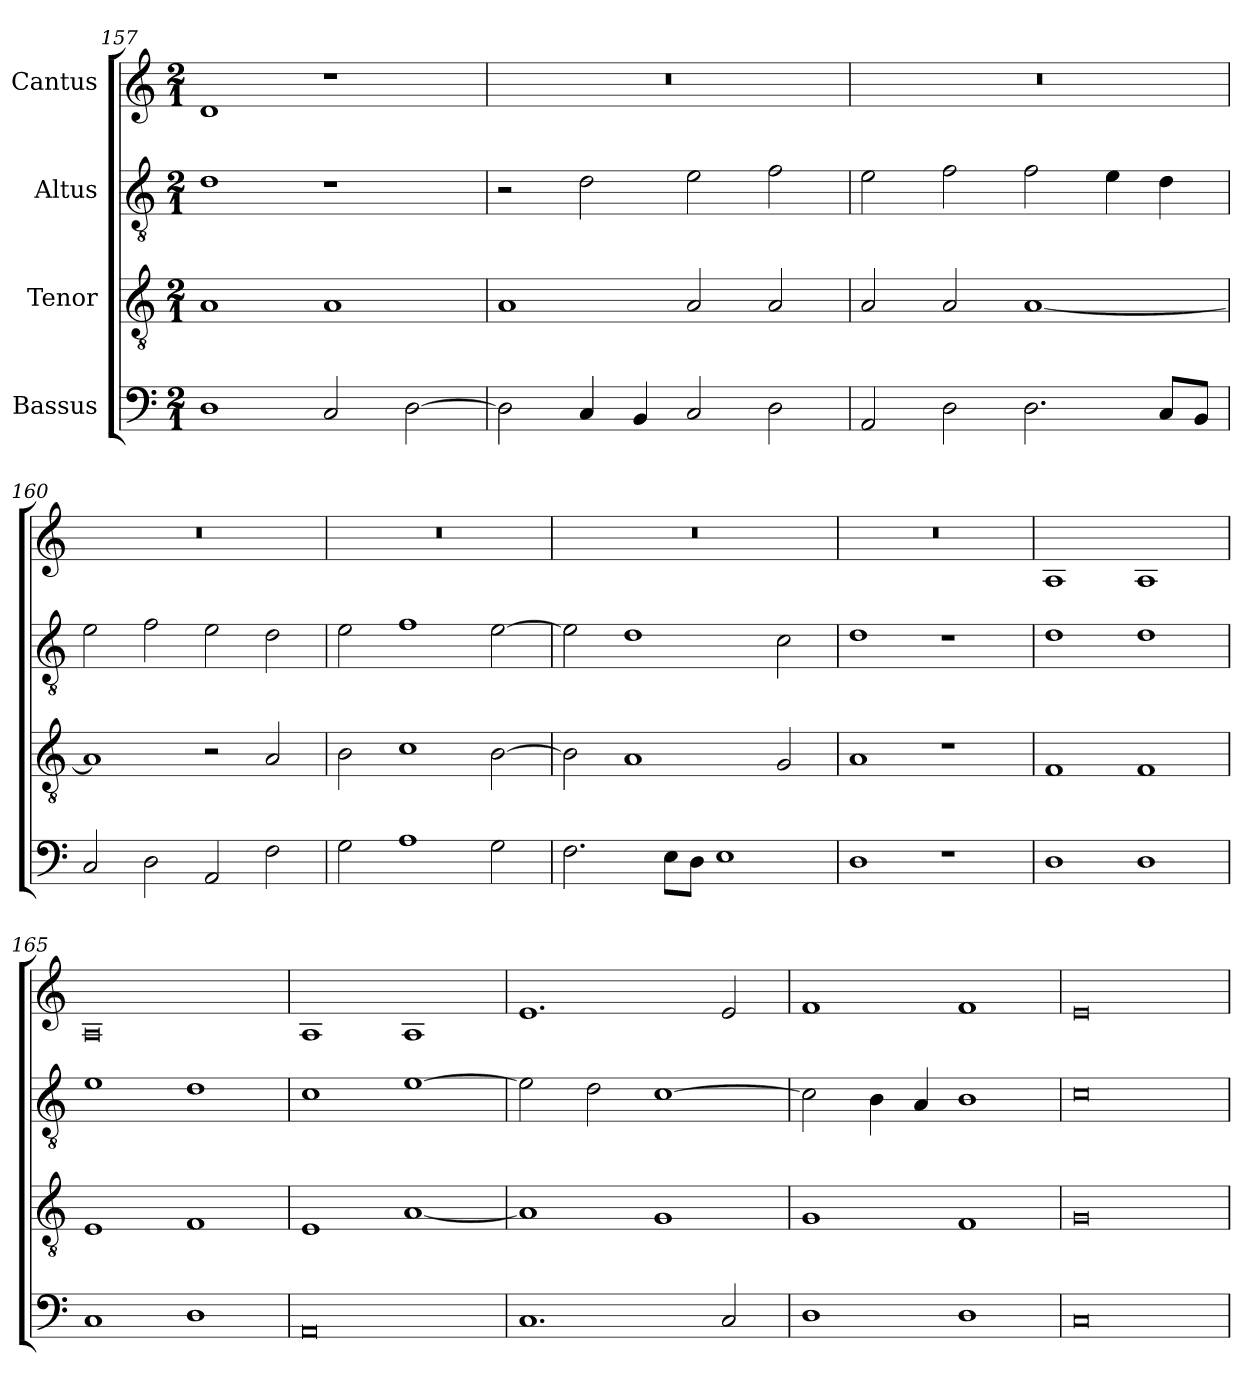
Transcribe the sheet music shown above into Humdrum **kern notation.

**kern	**kern	**kern	**kern
*part4	*part3	*part2	*part1
*staff4	*staff3	*staff2	*staff1
*I"Bassus	*I"Tenor	*I"Altus	*I"Cantus
*clefF4	*clefGv2	*clefGv2	*clefG2
*	*ITrd7c12	*ITrd7c12	*
*k[]	*k[]	*k[]	*k[]
*C:	*C:	*C:	*C:
*M2/1	*M2/1	*M2/1	*M2/1
=157	=157	=157	=157
1Di	1AAi	1Di	1di
2Ci/	1AAi	1r	1r
[>2Di\	.	.	.
=158	=158	=158	=158
!	!	!	!LO:N:vis=1
2Di\]	1AAi	2r	0r
4Ci/	.	2Di\	.
4BBi/	.	.	.
2Ci/	2AAi/	2Ei\	.
2Di\	2AAi/	2Fi\	.
=159	=159	=159	=159
!	!	!	!LO:N:vis=1
2AAi/	2AAi/	2Ei\	0r
2Di\	2AAi/	2Fi\	.
2.Di\	[<1AAi	2Fi\	.
.	.	4Ei\	.
8Ci/L	.	4Di\	.
8BBi/J	.	.	.
=160	=160	=160	=160
!	!	!	!LO:N:vis=1
2Ci/	1AAi]	2Ei\	0r
2Di\	.	2Fi\	.
2AAi/	2r	2Ei\	.
2Fi\	2AAi/	2Di\	.
!!LO:LB:g=z
=161	=161	=161	=161
!	!	!	!LO:N:vis=1
2Gi\	2BBi\	2Ei\	0r
1Ai	1Ci	1Fi	.
2Gi\	[>2BBi\	[>2Ei\	.
=162	=162	=162	=162
!	!	!	!LO:N:vis=1
2.Fi\	2BBi\]	2Ei\]	0r
.	1AAi	1Di	.
8Ei\L	.	.	.
8Di\J	.	.	.
1Ei	.	.	.
.	2GGi/	2Ci\	.
=163	=163	=163	=163
!	!	!	!LO:N:vis=1
1Di	1AAi	1Di	0r
1r	1r	1r	.
=164	=164	=164	=164
1Di	1FFi	1Di	1Ai
1Di	1FFi	1Di	1Ai
=165	=165	=165	=165
1Ci	1EEi	1Ei	0Ai
1Di	1FFi	1Di	.
=166	=166	=166	=166
0AAi	1EEi	1Ci	1Ai
.	[<1AAi	[>1Ei	1Ai
=167	=167	=167	=167
1.Ci	1AAi]	2Ei\]	1.ei
.	.	2Di\	.
.	1GGi	[>1Ci	.
2Ci/	.	.	2ei/
!!LO:LB:g=z
=168	=168	=168	=168
1Di	1GGi	2Ci\]	1fi
.	.	4BBi\	.
.	.	4AAi/	.
1Di	1FFi	1BBi	1fi
=169	=169	=169	=169
0Ci	0GGi	0Ci	0ei
=	=	=	=
*-	*-	*-	*-
